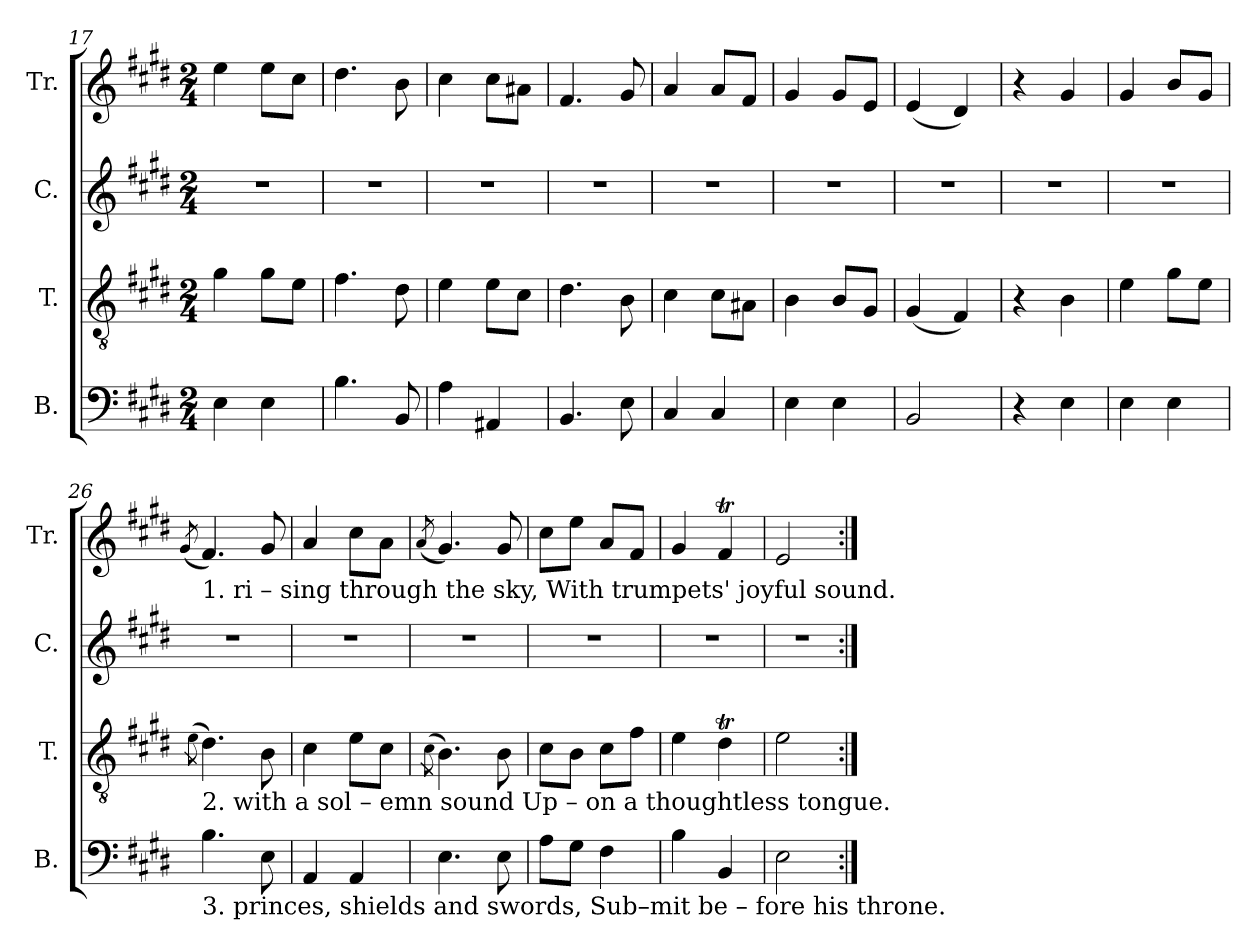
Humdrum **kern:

**kern	**kern	**kern	**kern
*part4	*part3	*part2	*part1
*staff4	*staff3	*staff2	*staff1
*I"B.	*I"T.	*I"C.	*I"Tr.
*I'B.	*I'T.	*I'C.	*I'Tr.
*clefF4	*clefGv2	*clefG2	*clefG2
*k[f#c#g#d#]	*k[f#c#g#d#]	*k[f#c#g#d#]	*k[f#c#g#d#]
*M2/4	*M2/4	*M2/4	*M2/4
=17	=17	=17	=17
4E\	4g#\	2r	4ee\
4E\	8g#\L	.	8ee\L
.	8e\J	.	8cc#\J
=18	=18	=18	=18
4.B\	4.f#\	2r	4.dd#\
8BB/	8d#\	.	8b\
=19	=19	=19	=19
4A\	4e\	2r	4cc#\
4AA#X/	8e\L	.	8cc#\L
.	8c#\J	.	8a#X\J
=20	=20	=20	=20
4.BB/	4.d#\	2r	4.f#/
8E\	8B\	.	8g#/
=21	=21	=21	=21
4C#/	4c#\	2r	4a/
4C#/	8c#\L	.	8a/L
.	8A#X\J	.	8f#/J
=22	=22	=22	=22
4E\	4B\	2r	4g#/
4E\	8B/L	.	8g#/L
.	8G#/J	.	8e/J
=23	=23	=23	=23
2BB/	(4G#/	2r	(4e/
.	4F#/)	.	4d#/)
=24	=24	=24	=24
4r	4r	2r	4r
4E\	4B\	.	4g#/
=25	=25	=25	=25
4E\	4e\	2r	4g#/
4E\	8g#\L	.	8b/L
.	8e\J	.	8g#/J
!!LO:LB:g=z
=26	=26	=26	=26
.	(8qe\	.	(8qg#/
!	!	!	!LO:TX:b:t=1.  ri  –  sing  through the sky,  With   trumpets'   joyful   sound.
!	!LO:TX:b:t=2.  with  a      sol – emn  sound   Up – on  a   thoughtless   tongue.	!	!
!LO:TX:b:t=3. princes,  shields  and swords,  Sub–mit  be – fore  his  throne.	!	!	!
4.B\	4.d#\)	2r	4.f#/)
8E\	8B\	.	8g#/
=27	=27	=27	=27
4AA/	4c#\	2r	4a/
4AA/	8e\L	.	8cc#\L
.	8c#\J	.	8a\J
=28	=28	=28	=28
.	(8qc#\	.	(8qa/
4.E\	4.B\)	2r	4.g#/)
8E\	8B\	.	8g#/
=29	=29	=29	=29
8A\L	8c#\L	2r	8cc#\L
8G#\J	8B\J	.	8ee\J
4F#\	8c#\L	.	8a/L
.	8f#\J	.	8f#/J
=30	=30	=30	=30
4B\	4e\	2r	4g#/
4BB/	4d#t\	.	4f#T/
=31	=31	=31	=31
2E\	2e\	2r	2e/
=:|!	=:|!	=:|!	=:|!
*-	*-	*-	*-
